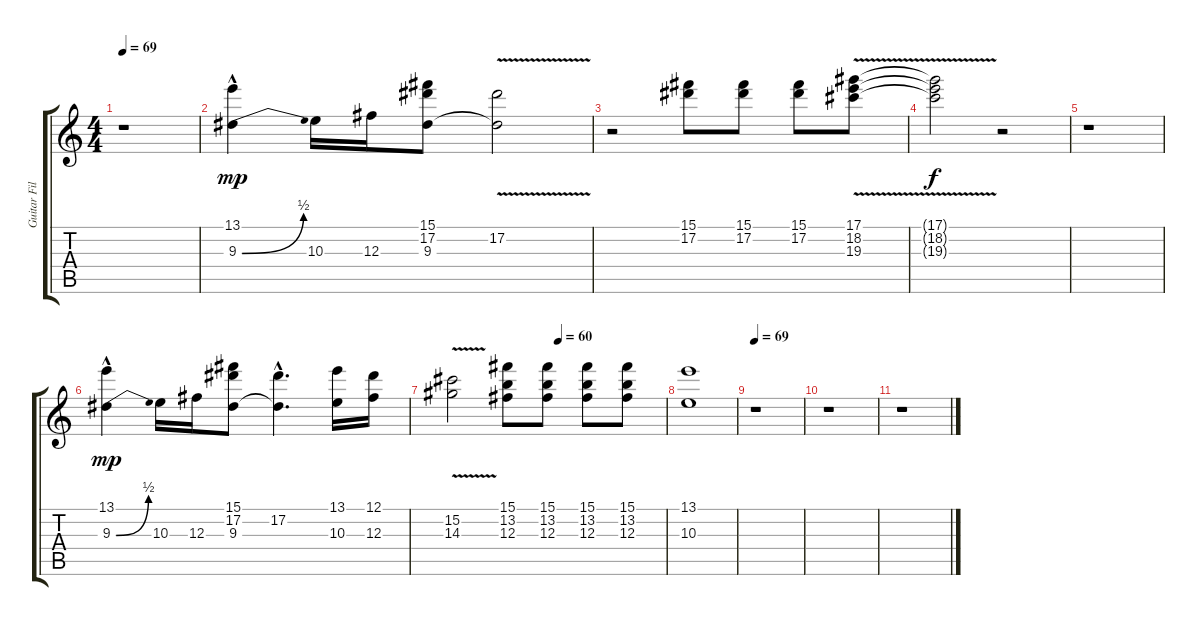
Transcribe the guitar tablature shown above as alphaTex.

\track ("Guitar Fills I" "Guitar Fil") {instrument overdrivenguitar}
\staff {score tabs}
\tuning (Eb4 Bb3 Gb3 Db3 Ab2 Eb2) {hide}
\ts (4 4)
\tempo 69
\clef g2
\ks c
r.1{dy f} |
(13.1{hac} 9.3{be (bend 0 0 60 2)}).4{dy mp} 10.3.16 12.3.16 (15.1 17.2 9.3).8 (17.2{v} 9.3{v t}).2 |
r.2 (15.1 17.2).8 (15.1 17.2).8 (15.1 17.2).8 (17.1{v} 18.2{v} 19.3{v}).8 |
(17.1{t} 18.2{t} 19.3{t}).2{dy f} r.2 |
r.1 |
(13.1{hac} 9.3{be (bend 0 0 60 2)}).4{dy mp} 10.3.16 12.3.16 (15.1 17.2 9.3).8 (17.2{hac} 9.3{hac t}).4{d} (13.1 10.3).16 (12.1 12.3).16 |
\tempo (60 0.5)
(15.2{v} 14.3{v}).2 (15.1 13.2 12.3).8 (15.1 13.2 12.3).8 (15.1 13.2 12.3).8 (15.1 13.2 12.3).8 |
(13.1 10.3).1 |
\tempo 69
r.1 |
r.1 |
r.1
